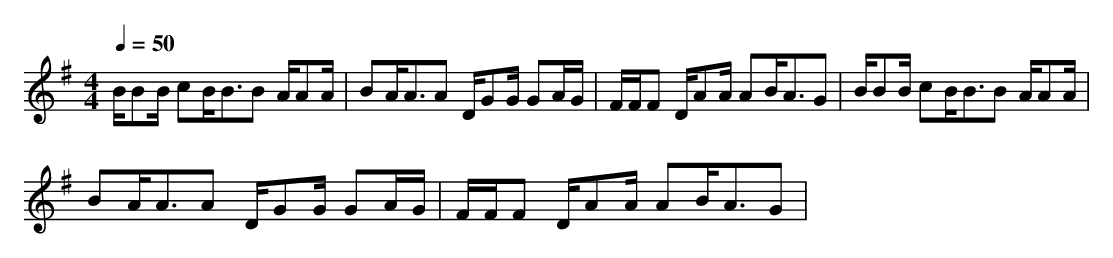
X:1
T:
M: 4/4
L: 1/8
Q:1/4=50
K:G % 1 sharps
B/2BB/2 cB<BB A/2AA/2|BA<AA D/2GG/2 GA/2G/2|F/2F/2F D/2AA/2 AB<AG|B/2BB/2 cB<BB A/2AA/2|
BA<AA D/2GG/2 GA/2G/2|F/2F/2F D/2AA/2 AB<AG|
